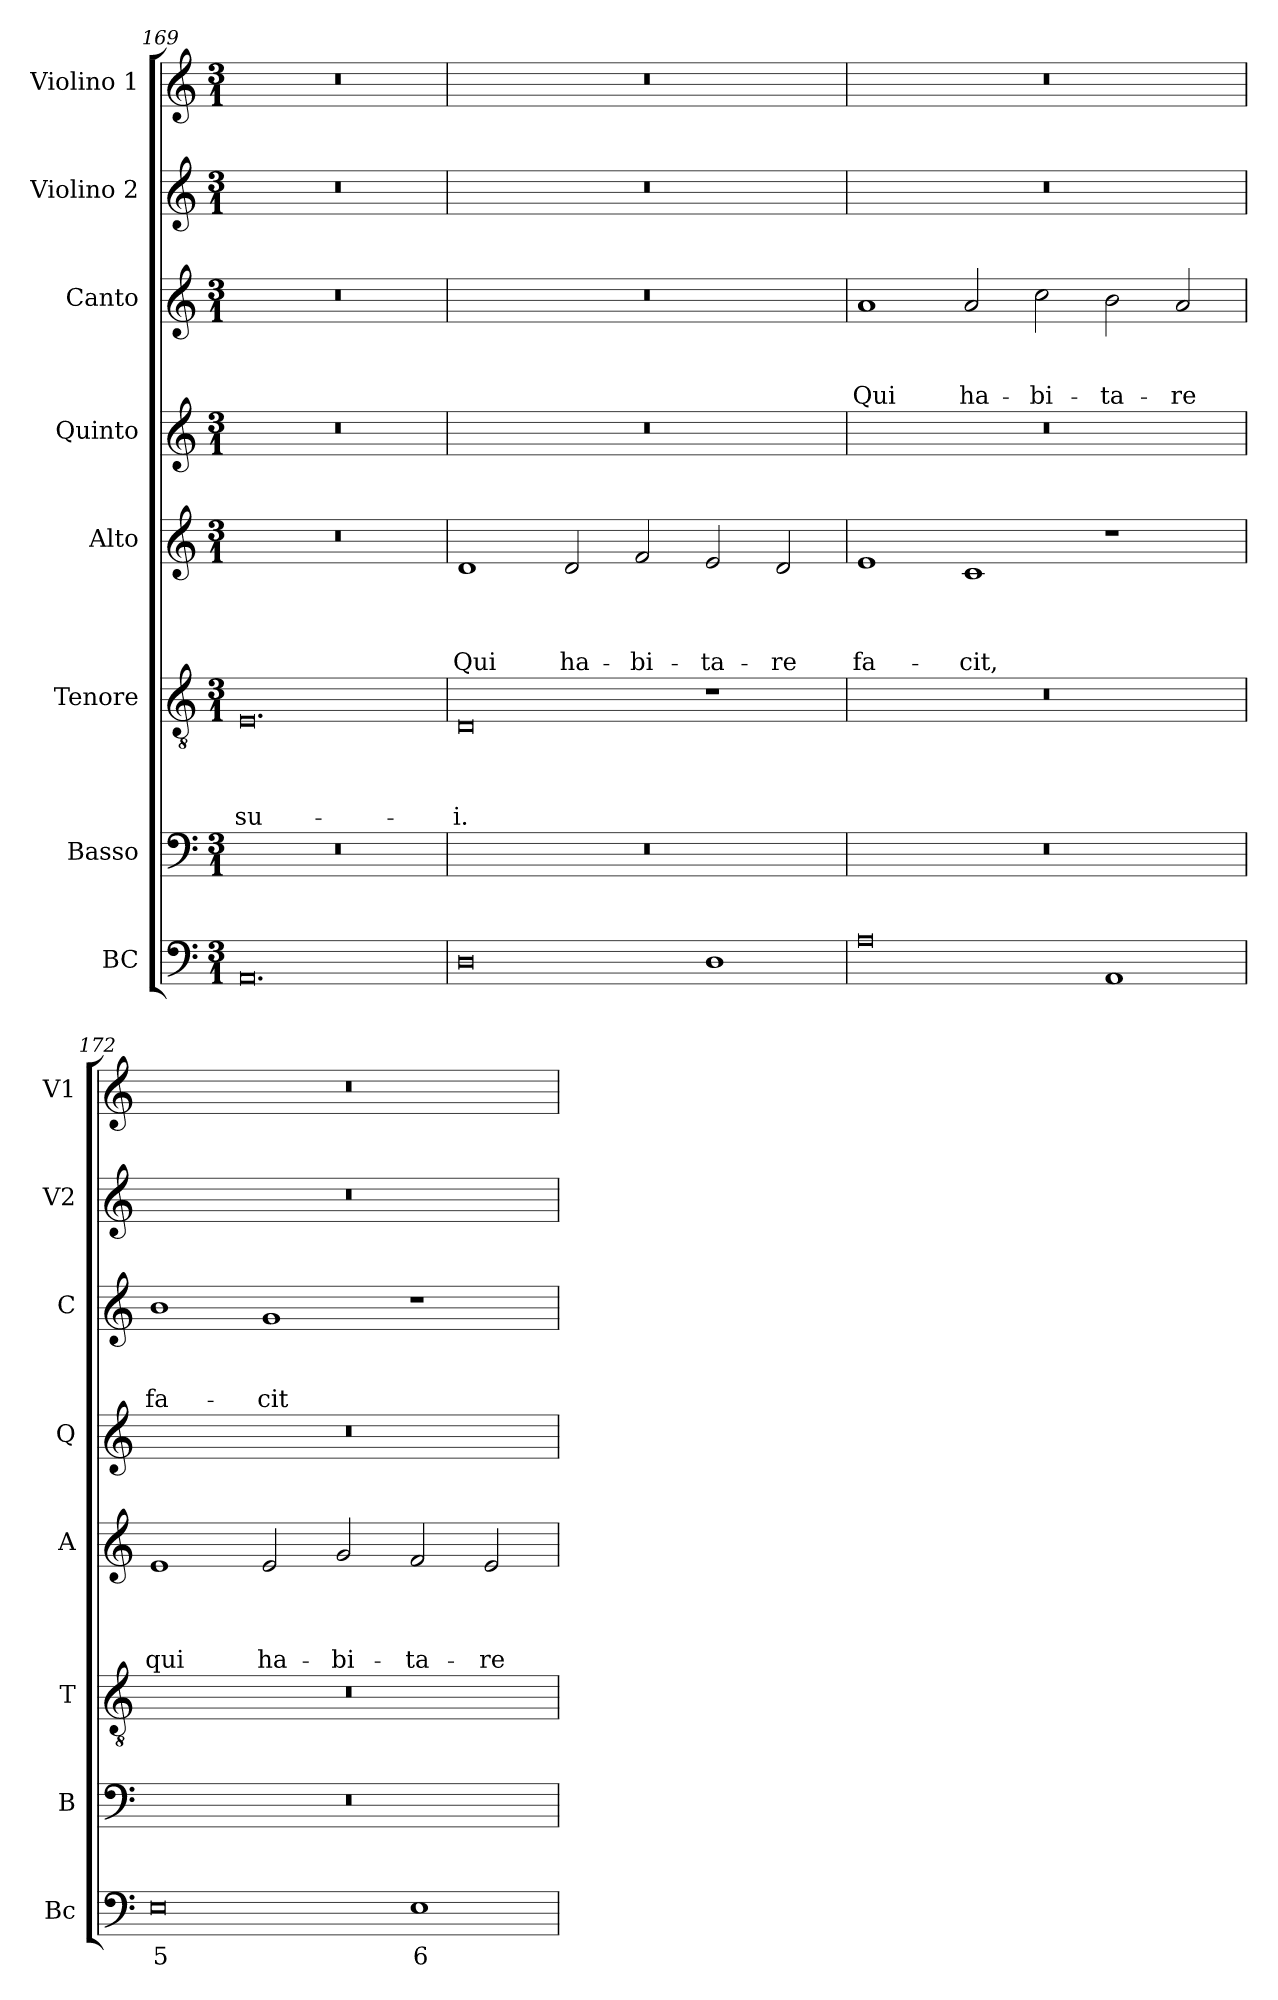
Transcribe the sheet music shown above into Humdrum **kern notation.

**kern	**text	**kern	**kern	**text	**text	**text	**text	**kern	**text	**text	**text	**text	**kern	**kern	**text	**text	**text	**kern	**kern
*part8	*part8	*part7	*part6	*part6	*part6	*part6	*part6	*part5	*part5	*part5	*part5	*part5	*part4	*part3	*part3	*part3	*part3	*part2	*part1
*staff8	*staff8	*staff7	*staff6	*staff6	*staff6	*staff6	*staff6	*staff5	*staff5	*staff5	*staff5	*staff5	*staff4	*staff3	*staff3	*staff3	*staff3	*staff2	*staff1
*I"BC	*	*I"Basso	*I"Tenore	*	*	*	*	*I"Alto	*	*	*	*	*I"Quinto	*I"Canto	*	*	*	*I"Violino 2	*I"Violino 1
*I'Bc	*	*I'B	*I'T	*	*	*	*	*I'A	*	*	*	*	*I'Q	*I'C	*	*	*	*I'V2	*I'V1
*clefF4	*	*clefF4	*clefGv2	*	*	*	*	*clefG2	*	*	*	*	*clefG2	*clefG2	*	*	*	*clefG2	*clefG2
*k[]	*	*k[]	*k[]	*	*	*	*	*k[]	*	*	*	*	*k[]	*k[]	*	*	*	*k[]	*k[]
*C:	*	*C:	*C:	*	*	*	*	*C:	*	*	*	*	*C:	*C:	*	*	*	*C:	*C:
*M3/1	*	*M3/1	*M3/1	*	*	*	*	*M3/1	*	*	*	*	*M3/1	*M3/1	*	*	*	*M3/1	*M3/1
=169	=169	=169	=169	=169	=169	=169	=169	=169	=169	=169	=169	=169	=169	=169	=169	=169	=169	=169	=169
!	!	!	!	!	!	!	!LO:LY:b	!	!	!	!	!	!	!	!	!	!	!	!
0.AA	.	0.r	0.E	.	.	.	su-	0.r	.	.	.	.	0.r	0.r	.	.	.	0.r	0.r
!!LO:LB:g=z
=170	=170	=170	=170	=170	=170	=170	=170	=170	=170	=170	=170	=170	=170	=170	=170	=170	=170	=170	=170
!	!	!	!	!	!	!	!LO:LY:b	!	!	!	!	!LO:LY:b	!	!	!	!	!	!	!
0D	.	0.r	0D	.	.	.	-i.	1d	.	.	.	Qui	0.r	0.r	.	.	.	0.r	0.r
!	!	!	!	!	!	!	!	!	!	!	!	!LO:LY:b	!	!	!	!	!	!	!
.	.	.	.	.	.	.	.	2d/	.	.	.	ha-	.	.	.	.	.	.	.
!	!	!	!	!	!	!	!	!	!	!	!	!LO:LY:b	!	!	!	!	!	!	!
.	.	.	.	.	.	.	.	2f/	.	.	.	-bi-	.	.	.	.	.	.	.
!	!	!	!	!	!	!	!	!	!	!	!	!LO:LY:b	!	!	!	!	!	!	!
1D	.	.	1r	.	.	.	.	2e/	.	.	.	-ta-	.	.	.	.	.	.	.
!	!	!	!	!	!	!	!	!	!	!	!	!LO:LY:b	!	!	!	!	!	!	!
.	.	.	.	.	.	.	.	2d/	.	.	.	-re	.	.	.	.	.	.	.
=171	=171	=171	=171	=171	=171	=171	=171	=171	=171	=171	=171	=171	=171	=171	=171	=171	=171	=171	=171
!	!	!	!	!	!	!	!	!	!	!	!	!LO:LY:b	!	!	!	!	!LO:LY:b	!	!
0A	.	0.r	0.r	.	.	.	.	1e	.	.	.	fa-	0.r	1a	.	.	Qui	0.r	0.r
!	!	!	!	!	!	!	!	!	!	!	!	!LO:LY:b	!	!	!	!	!LO:LY:b	!	!
.	.	.	.	.	.	.	.	1c	.	.	.	-cit,	.	2a/	.	.	ha-	.	.
!	!	!	!	!	!	!	!	!	!	!	!	!	!	!	!	!	!LO:LY:b	!	!
.	.	.	.	.	.	.	.	.	.	.	.	.	.	2cc\	.	.	-bi-	.	.
!	!	!	!	!	!	!	!	!	!	!	!	!	!	!	!	!	!LO:LY:b	!	!
1AA	.	.	.	.	.	.	.	1r	.	.	.	.	.	2b\	.	.	-ta-	.	.
!	!	!	!	!	!	!	!	!	!	!	!	!	!	!	!	!	!LO:LY:b	!	!
.	.	.	.	.	.	.	.	.	.	.	.	.	.	2a/	.	.	-re	.	.
=172	=172	=172	=172	=172	=172	=172	=172	=172	=172	=172	=172	=172	=172	=172	=172	=172	=172	=172	=172
!	!LO:LY:b	!	!	!	!	!	!	!	!	!	!	!LO:LY:b	!	!	!	!	!LO:LY:b	!	!
0E	5	0.r	0.r	.	.	.	.	1e	.	.	.	qui	0.r	1b	.	.	fa-	0.r	0.r
!	!	!	!	!	!	!	!	!	!	!	!	!LO:LY:b	!	!	!	!	!LO:LY:b	!	!
.	.	.	.	.	.	.	.	2e/	.	.	.	ha-	.	1g	.	.	-cit	.	.
!	!	!	!	!	!	!	!	!	!	!	!	!LO:LY:b	!	!	!	!	!	!	!
.	.	.	.	.	.	.	.	2g/	.	.	.	-bi-	.	.	.	.	.	.	.
!	!LO:LY:b	!	!	!	!	!	!	!	!	!	!	!LO:LY:b	!	!	!	!	!	!	!
1E	6	.	.	.	.	.	.	2f/	.	.	.	-ta-	.	1r	.	.	.	.	.
!	!	!	!	!	!	!	!	!	!	!	!	!LO:LY:b	!	!	!	!	!	!	!
.	.	.	.	.	.	.	.	2e/	.	.	.	-re	.	.	.	.	.	.	.
=	=	=	=	=	=	=	=	=	=	=	=	=	=	=	=	=	=	=	=
*-	*-	*-	*-	*-	*-	*-	*-	*-	*-	*-	*-	*-	*-	*-	*-	*-	*-	*-	*-
